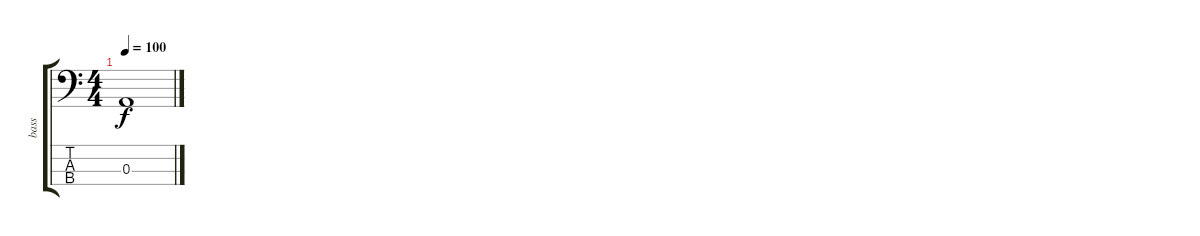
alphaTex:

\track ("bass" "bass") {instrument electricbassfinger}
\staff {score tabs}
\tuning (G2 D2 A1 E1) {hide}
\ts (4 4)
\tempo 100
\clef f4
\ks c
0.3.1{dy f}
